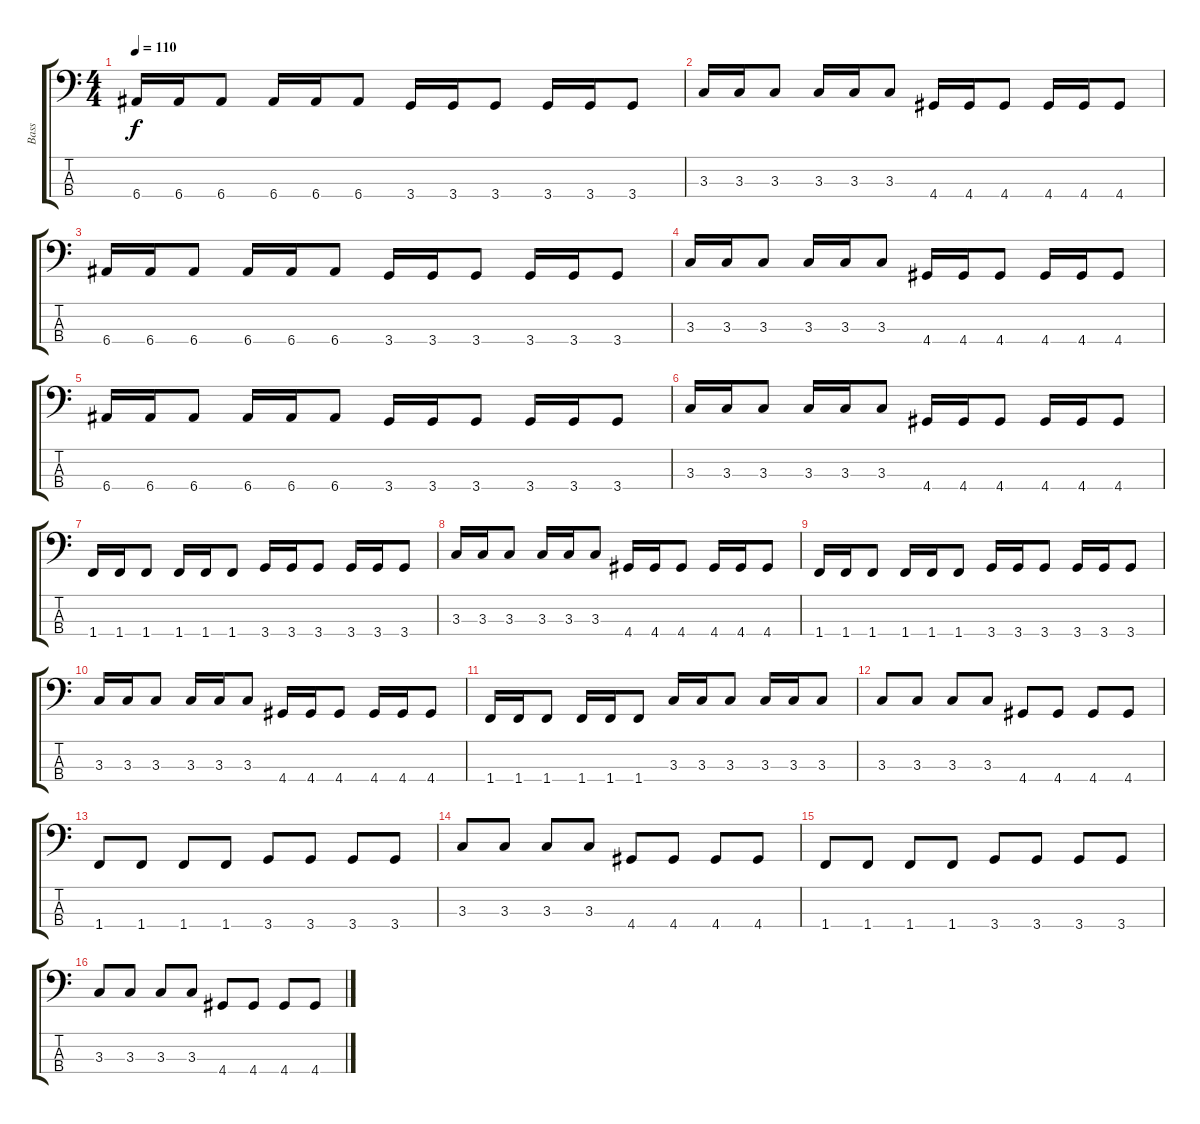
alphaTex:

\track ("Bass" "Bass") {instrument electricbasspick}
\staff {score tabs}
\tuning (G2 D2 A1 E1) {hide}
\ts (4 4)
\tempo 110
\clef f4
\ks c
6.4.16{dy f} 6.4.16 6.4.8 6.4.16 6.4.16 6.4.8 3.4.16 3.4.16 3.4.8 3.4.16 3.4.16 3.4.8 |
3.3.16 3.3.16 3.3.8 3.3.16 3.3.16 3.3.8 4.4.16 4.4.16 4.4.8 4.4.16 4.4.16 4.4.8 |
6.4.16 6.4.16 6.4.8 6.4.16 6.4.16 6.4.8 3.4.16 3.4.16 3.4.8 3.4.16 3.4.16 3.4.8 |
3.3.16 3.3.16 3.3.8 3.3.16 3.3.16 3.3.8 4.4.16 4.4.16 4.4.8 4.4.16 4.4.16 4.4.8 |
6.4.16 6.4.16 6.4.8 6.4.16 6.4.16 6.4.8 3.4.16 3.4.16 3.4.8 3.4.16 3.4.16 3.4.8 |
3.3.16 3.3.16 3.3.8 3.3.16 3.3.16 3.3.8 4.4.16 4.4.16 4.4.8 4.4.16 4.4.16 4.4.8 |
1.4.16 1.4.16 1.4.8 1.4.16 1.4.16 1.4.8 3.4.16 3.4.16 3.4.8 3.4.16 3.4.16 3.4.8 |
3.3.16 3.3.16 3.3.8 3.3.16 3.3.16 3.3.8 4.4.16 4.4.16 4.4.8 4.4.16 4.4.16 4.4.8 |
1.4.16 1.4.16 1.4.8 1.4.16 1.4.16 1.4.8 3.4.16 3.4.16 3.4.8 3.4.16 3.4.16 3.4.8 |
3.3.16 3.3.16 3.3.8 3.3.16 3.3.16 3.3.8 4.4.16 4.4.16 4.4.8 4.4.16 4.4.16 4.4.8 |
1.4.16 1.4.16 1.4.8 1.4.16 1.4.16 1.4.8 3.3.16 3.3.16 3.3.8 3.3.16 3.3.16 3.3.8 |
3.3.8 3.3.8 3.3.8 3.3.8 4.4.8 4.4.8 4.4.8 4.4.8 |
1.4.8 1.4.8 1.4.8 1.4.8 3.4.8 3.4.8 3.4.8 3.4.8 |
3.3.8 3.3.8 3.3.8 3.3.8 4.4.8 4.4.8 4.4.8 4.4.8 |
1.4.8 1.4.8 1.4.8 1.4.8 3.4.8 3.4.8 3.4.8 3.4.8 |
3.3.8 3.3.8 3.3.8 3.3.8 4.4.8 4.4.8 4.4.8 4.4.8
